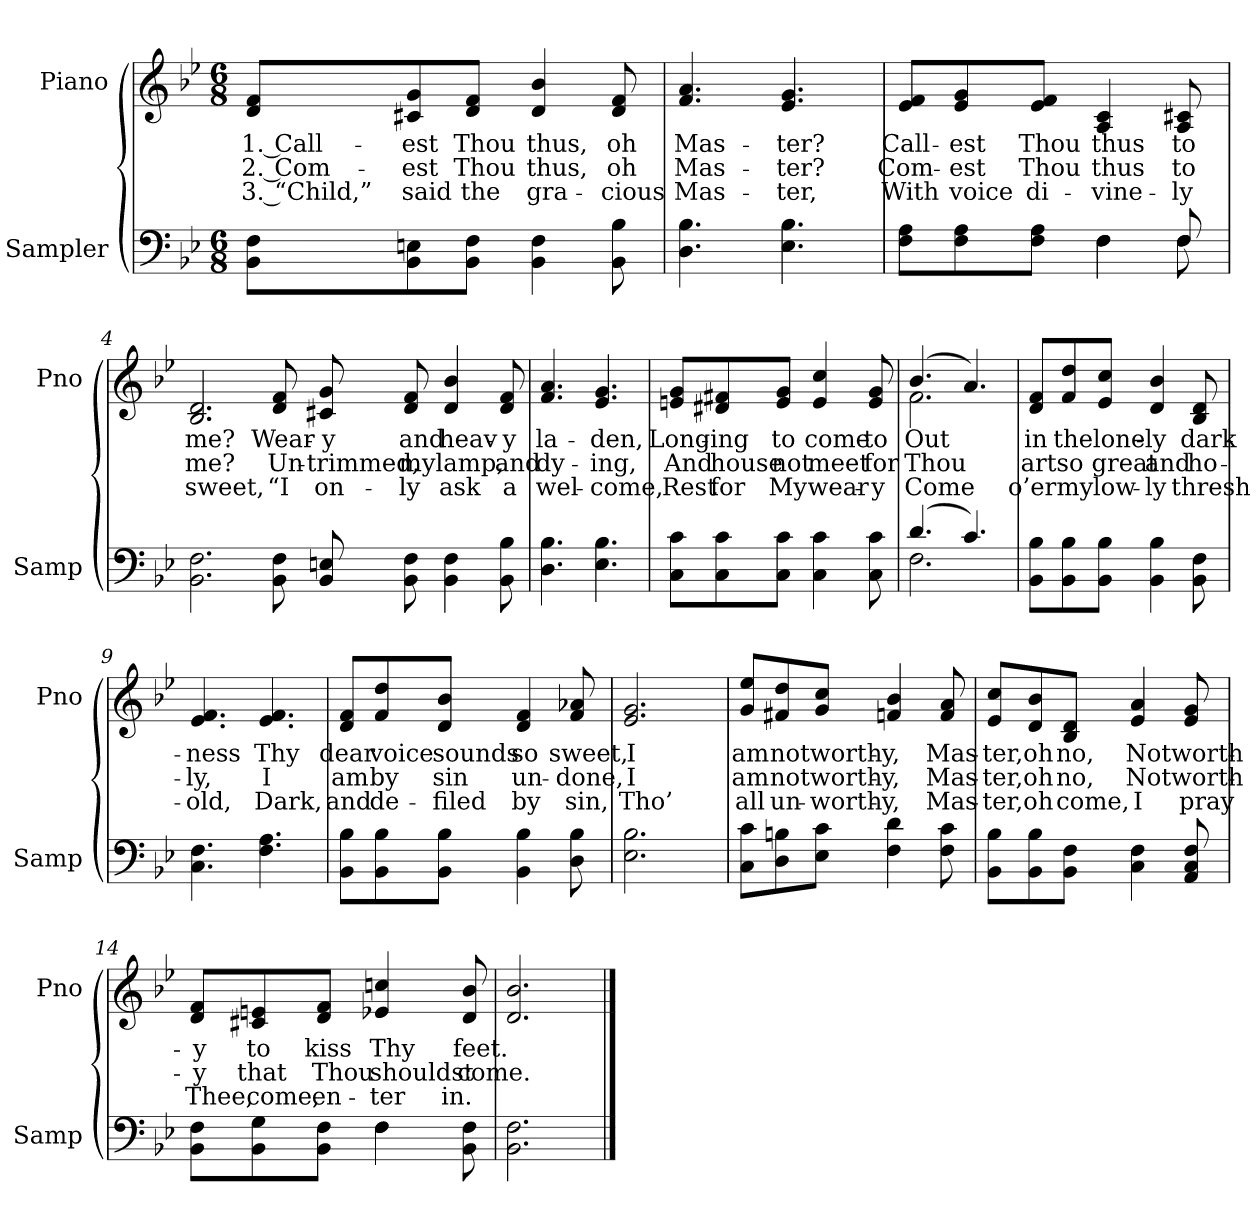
**kern	**kern	**text	**text	**text
*part2	*part1	*part1	*part1	*part1
*staff2	*staff1	*staff1	*staff1	*staff1
*I"Sampler	*I"Piano	*	*	*
*I'Samp	*I'Pno	*	*	*
*clefF4	*clefG2	*	*	*
*k[b-e-]	*k[b-e-]	*	*	*
*B-:	*B-:	*	*	*
*M6/8	*M6/8	*	*	*
=1	=1	=1	=1	=1
8BB-\ 8F\L	8d/ 8f/L	1. Call-	2. Com-	3. “Child,”
8BB-\ 8En\	8c#X/ 8g/	-est	-est	said
8BB-\ 8F\J	8d/ 8f/J	Thou	Thou	the
4BB- 4F	4d 4b-	thus,	thus,	gra-
8BB- 8B-	8d 8f	oh	oh	-cious
=2	=2	=2	=2	=2
4.D 4.B-	4.f 4.a	Mas-	Mas-	Mas-
4.E- 4.B-	4.e- 4.g	-ter?	-ter?	-ter,
=3	=3	=3	=3	=3
*^	*	*	*	*
8F\ 8A\L	4.ryy	8e-/ 8f/L	Call-	Com-	With
8F\ 8A\	.	8e-/ 8g/	-est	-est	voice
8F\ 8A\J	.	8e-/ 8f/J	Thou	Thou	di-
4F\	4F	4A 4c	thus	thus	-vine-
8F/	8F	8A 8c#X	to	to	-ly
*v	*v	*	*	*	*
=4	=4	=4	=4	=4
2.BB- 2.F	2.B- 2.d	me?	me?	sweet,
8BB- 8F	8d 8f	Wear-	Un-	“I
8BB- 8En	8c#X 8g	-y	-trimmed,	on-
8BB- 8F	8d 8f	and	my	-ly
4BB- 4F	4d 4b-	heav-	lamp,	ask
8BB- 8B-	8d 8f	-y	and	a
=5	=5	=5	=5	=5
4.D 4.B-	4.f 4.a	la-	dy-	wel-
4.E- 4.B-	4.e- 4.g	-den,	-ing,	-come,
=6	=6	=6	=6	=6
8C\ 8c\L	8en/ 8g/L	Long-	And	Rest
8C\ 8c\	8d#X/ 8f#X/	-ing	house	for
8C\ 8c\J	8e/ 8g/J	to	not	My
4C 4c	4e 4cc	come	meet	wear-
8C 8c	8e 8g	to	for	-y
=7	=7	=7	=7	=7
*^	*^	*	*	*
(4.d/	2.F	(4.b-/	2.f	Out	Thou	Come
4.c/)	.	4.a/)	.	.	.	.
*v	*v	*	*	*	*	*
*	*v	*v	*	*	*
=8	=8	=8	=8	=8
8BB-\ 8B-\L	8d/ 8f/L	in	art	o’er
8BB-\ 8B-\	8f/ 8dd/	the	so	my
8BB-\ 8B-\J	8e-/ 8cc/J	lone-	great	low-
4BB- 4B-	4d 4b-	-ly	and	-ly
8BB- 8F	8B- 8d	dark-	ho-	thresh-
=9	=9	=9	=9	=9
4.C 4.F	4.e- 4.f	-ness	-ly,	-old,
4.F 4.A	4.e- 4.f	Thy	I	Dark,
=10	=10	=10	=10	=10
8BB-\ 8B-\L	8d/ 8f/L	dear	am	and
8BB-\ 8B-\	8f/ 8dd/	voice	by	de-
8BB-\ 8B-\J	8d/ 8b-/J	sounds	sin	-filed
4BB- 4B-	4d 4f	so	un-	by
8D 8B-	8f 8a-X	sweet,	-done,	sin,
=11	=11	=11	=11	=11
2.E- 2.B-	2.e- 2.g	I	I	Tho’
=12	=12	=12	=12	=12
8C\ 8c\L	8g/ 8ee-/L	am	am	all
8D\ 8Bn\	8f#X/ 8dd/	not	not	un-
8E-\ 8c\J	8g/ 8cc/J	worth-	worth-	-worth-
4F 4d	4fn 4b-	-y,	-y,	-y,
8F 8c	8f 8a	Mas-	Mas-	Mas-
=13	=13	=13	=13	=13
8BB-\ 8B-\L	8e-/ 8cc/L	-ter,	-ter,	-ter,
8BB-\ 8B-\	8d/ 8b-/	oh	oh	oh
8BB-\ 8F\J	8B-/ 8d/J	no,	no,	come,
4C 4F	4e- 4a	Not	Not	I
8AA 8C 8F	8e- 8g	worth-	worth-	pray
=14	=14	=14	=14	=14
*^	*	*	*	*
8BB-\ 8F\L	4.ryy	8d/ 8f/L	-y	-y	Thee,
8BB-\ 8G\	.	8c#X/ 8en/	to	that	come,
8BB-\ 8F\J	.	8d/ 8f/J	kiss	Thou	en-
4F\	4F	4e-X 4ccn	Thy	shouldst	-ter
8BB- 8F	8ryy	8d 8b-	feet.	come.	in.
*v	*v	*	*	*	*
=15	=15	=15	=15	=15
2.BB- 2.F	2.d 2.b-	.	.	.
==	==	==	==	==
*-	*-	*-	*-	*-
